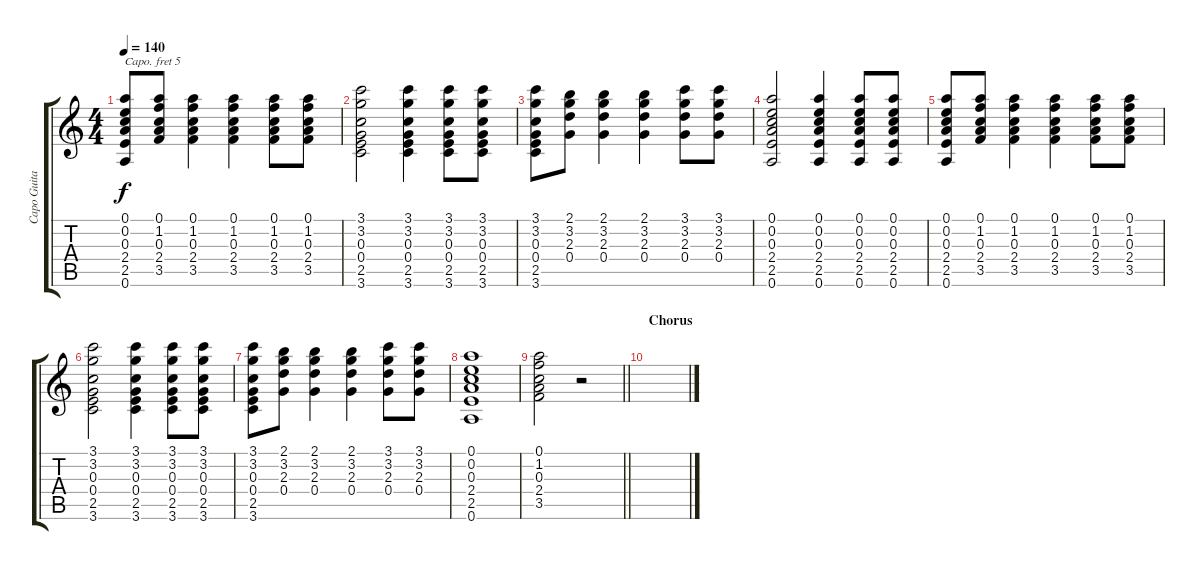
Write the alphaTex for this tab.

\track ("Capo Guitar" "Capo Guita") {instrument acousticguitarsteel}
\staff {score tabs}
\capo 5
\tuning (E4 B3 G3 D3 A2 E2) {hide}
\ts (4 4)
\tempo 140
\clef g2
\ks c
(0.1 0.2 0.3 2.4 2.5 0.6).8{dy f} (0.1 1.2 0.3 2.4 3.5).8 (0.1 1.2 0.3 2.4 3.5).4 (0.1 1.2 0.3 2.4 3.5).4 (0.1 1.2 0.3 2.4 3.5).8 (0.1 1.2 0.3 2.4 3.5).8 |
(3.1 3.2 0.3 0.4 2.5 3.6).2 (3.1 3.2 0.3 0.4 2.5 3.6).4 (3.1 3.2 0.3 0.4 2.5 3.6).8 (3.1 3.2 0.3 0.4 2.5 3.6).8 |
(3.1 3.2 0.3 0.4 2.5 3.6).8 (2.1 3.2 2.3 0.4).8 (2.1 3.2 2.3 0.4).4 (2.1 3.2 2.3 0.4).4 (3.1 3.2 2.3 0.4).8 (3.1 3.2 2.3 0.4).8 |
(0.1 0.2 0.3 2.4 2.5 0.6).2 (0.1 0.2 0.3 2.4 2.5 0.6).4 (0.1 0.2 0.3 2.4 2.5 0.6).8 (0.1 0.2 0.3 2.4 2.5 0.6).8 |
(0.1 0.2 0.3 2.4 2.5 0.6).8 (0.1 1.2 0.3 2.4 3.5).8 (0.1 1.2 0.3 2.4 3.5).4 (0.1 1.2 0.3 2.4 3.5).4 (0.1 1.2 0.3 2.4 3.5).8 (0.1 1.2 0.3 2.4 3.5).8 |
(3.1 3.2 0.3 0.4 2.5 3.6).2 (3.1 3.2 0.3 0.4 2.5 3.6).4 (3.1 3.2 0.3 0.4 2.5 3.6).8 (3.1 3.2 0.3 0.4 2.5 3.6).8 |
(3.1 3.2 0.3 0.4 2.5 3.6).8 (2.1 3.2 2.3 0.4).8 (2.1 3.2 2.3 0.4).4 (2.1 3.2 2.3 0.4).4 (3.1 3.2 2.3 0.4).8 (3.1 3.2 2.3 0.4).8 |
(0.1 0.2 0.3 2.4 2.5 0.6).1 |
\barLineRight lightlight
(0.1 1.2 0.3 2.4 3.5).2 r.2 |
\section ("" "Chorus")
